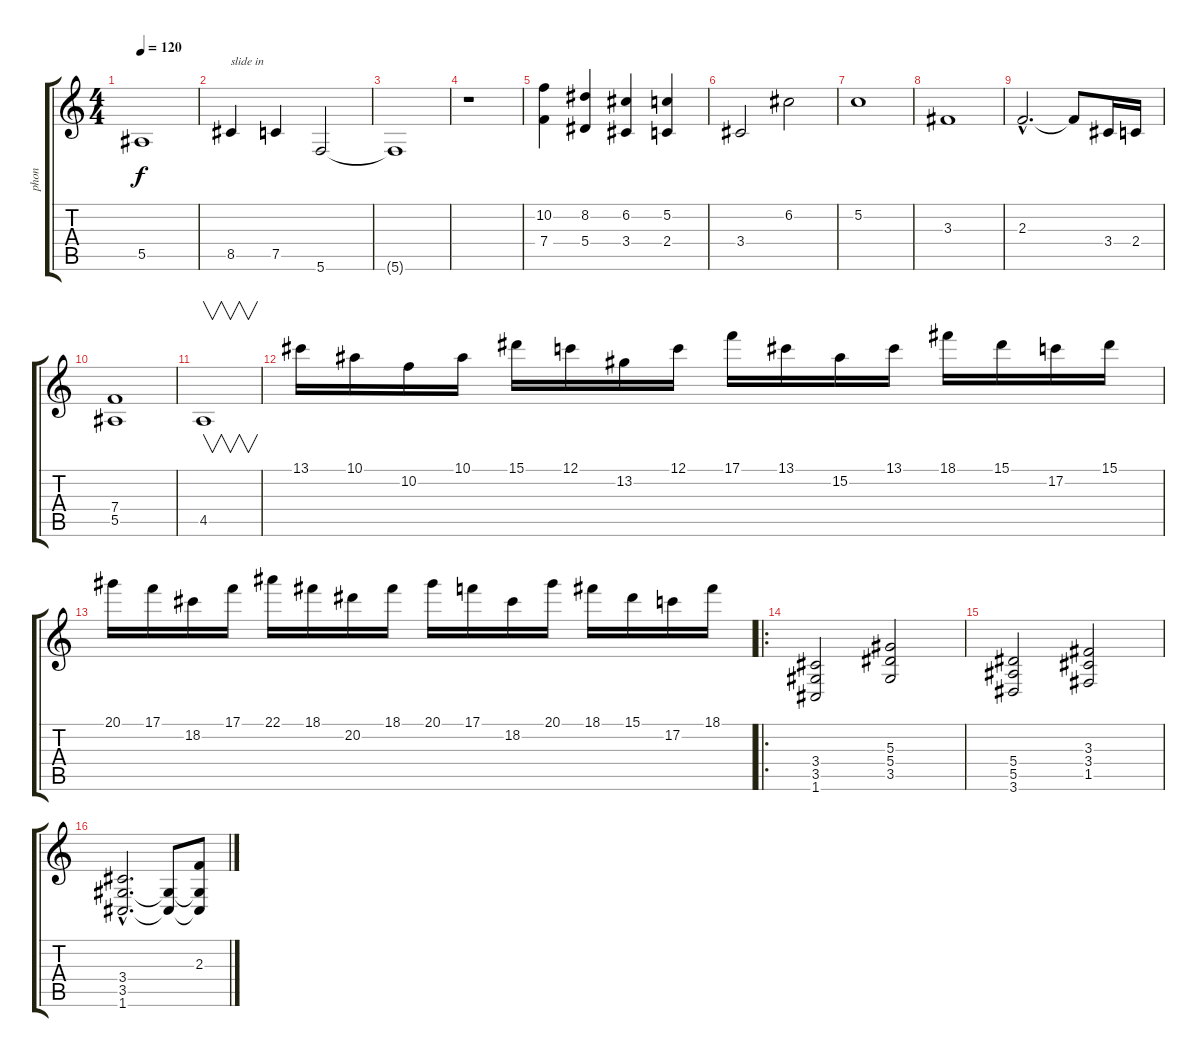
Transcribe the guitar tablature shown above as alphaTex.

\track ("phon" "phon") {instrument overdrivenguitar}
\staff {score tabs}
\tuning (C4 G3 Eb3 Bb2 F2 C2) {hide}
\ts (4 4)
\tempo 120
\clef g2
\ks c
5.5{t}.1{dy f volume 0} |
8.5.4{txt "slide in" volume 13} 7.5.4 5.6.2 |
5.6{t}.1{volume 0} |
r.1 |
(10.2 7.4).4{volume 13} (8.2 5.4).4 (6.2 3.4).4 (5.2 2.4).4 |
3.4.2 6.2.2 |
5.2.1 |
3.3.1 |
2.3{hac}.2{d} 2.3{t}.8 3.4.16 2.4.16 |
(7.4 5.5).1 |
4.5.1{v} |
13.1.16 10.1.16 10.2.16 10.1.16 15.1.16 12.1.16 13.2.16 12.1.16 17.1.16 13.1.16 15.2.16 13.1.16 18.1.16 15.1.16 17.2.16 15.1.16 |
20.1.16 17.1.16 18.2.16 17.1.16 22.1.16 18.1.16 20.2.16 18.1.16 20.1.16 17.1.16 18.2.16 20.1.16 18.1.16 15.1.16 17.2.16 18.1.16 |
\ro
(3.4 3.5 1.6).2 (5.3 5.4 3.5).2 |
(5.4 5.5 3.6).2 (3.3 3.4 1.5).2 |
(3.4{hac} 3.5{hac} 1.6{hac}).2{d} (3.5{t} 1.6{t}).8 (2.3 3.5{t} 1.6{t}).8
